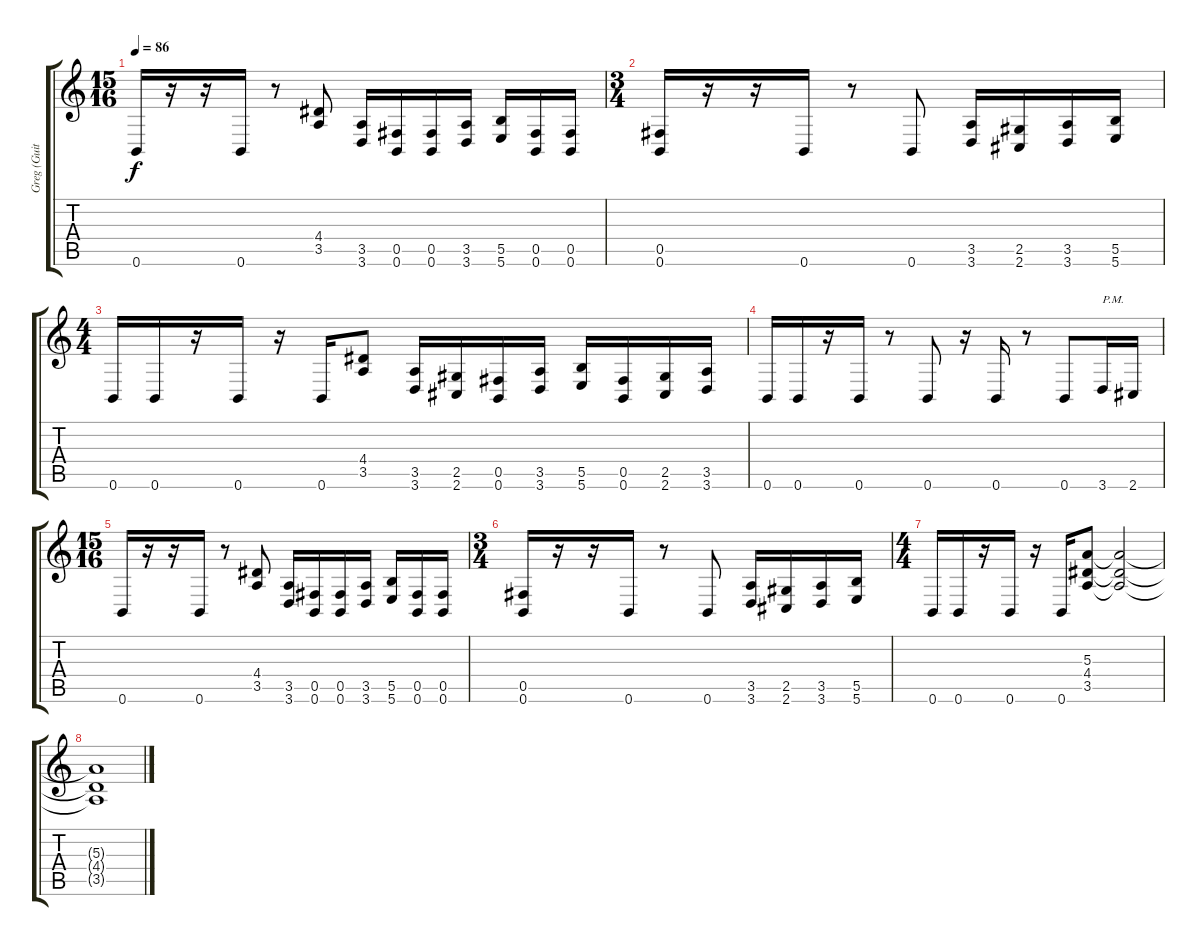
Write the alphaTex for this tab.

\track ("Greg (Guitar)" "Greg (Guit") {instrument distortionguitar}
\staff {score tabs}
\tuning (Db4 Ab3 E3 B2 Gb2 B1) {hide}
\ts (15 16)
\tempo 86
\clef g2
\ks c
0.6.16{dy f} r.16 r.16 0.6.16 r.8 (4.4 3.5).8 (3.5 3.6).16 (0.5 0.6).16 (0.5 0.6).16 (3.5 3.6).16 (5.5 5.6).16 (0.5 0.6).16 (0.5 0.6).16 |
\ts (3 4)
(0.5 0.6).16 r.16 r.16 0.6.16 r.8 0.6.8 (3.5 3.6).16 (2.5 2.6).16 (3.5 3.6).16 (5.5 5.6).16 |
\ts (4 4)
0.6.16 0.6.16 r.16 0.6.16 r.16 0.6.16 (4.4 3.5).8 (3.5 3.6).16 (2.5 2.6).16 (0.5 0.6).16 (3.5 3.6).16 (5.5 5.6).16 (0.5 0.6).16 (2.5 2.6).16 (3.5 3.6).16 |
0.6.16 0.6.16 r.16 0.6.16 r.8 0.6.8 r.16 0.6.16 r.8 0.6.8 3.6.16{txt "P.M."} 2.6.16 |
\ts (15 16)
0.6.16 r.16 r.16 0.6.16 r.8 (4.4 3.5).8 (3.5 3.6).16 (0.5 0.6).16 (0.5 0.6).16 (3.5 3.6).16 (5.5 5.6).16 (0.5 0.6).16 (0.5 0.6).16 |
\ts (3 4)
(0.5 0.6).16 r.16 r.16 0.6.16 r.8 0.6.8 (3.5 3.6).16 (2.5 2.6).16 (3.5 3.6).16 (5.5 5.6).16 |
\ts (4 4)
0.6.16 0.6.16 r.16 0.6.16 r.16 0.6.16 (5.3 4.4 3.5).8 (5.3{t} 4.4{t} 3.5{t}).2 |
(5.3{t} 4.4{t} 3.5{t}).1
